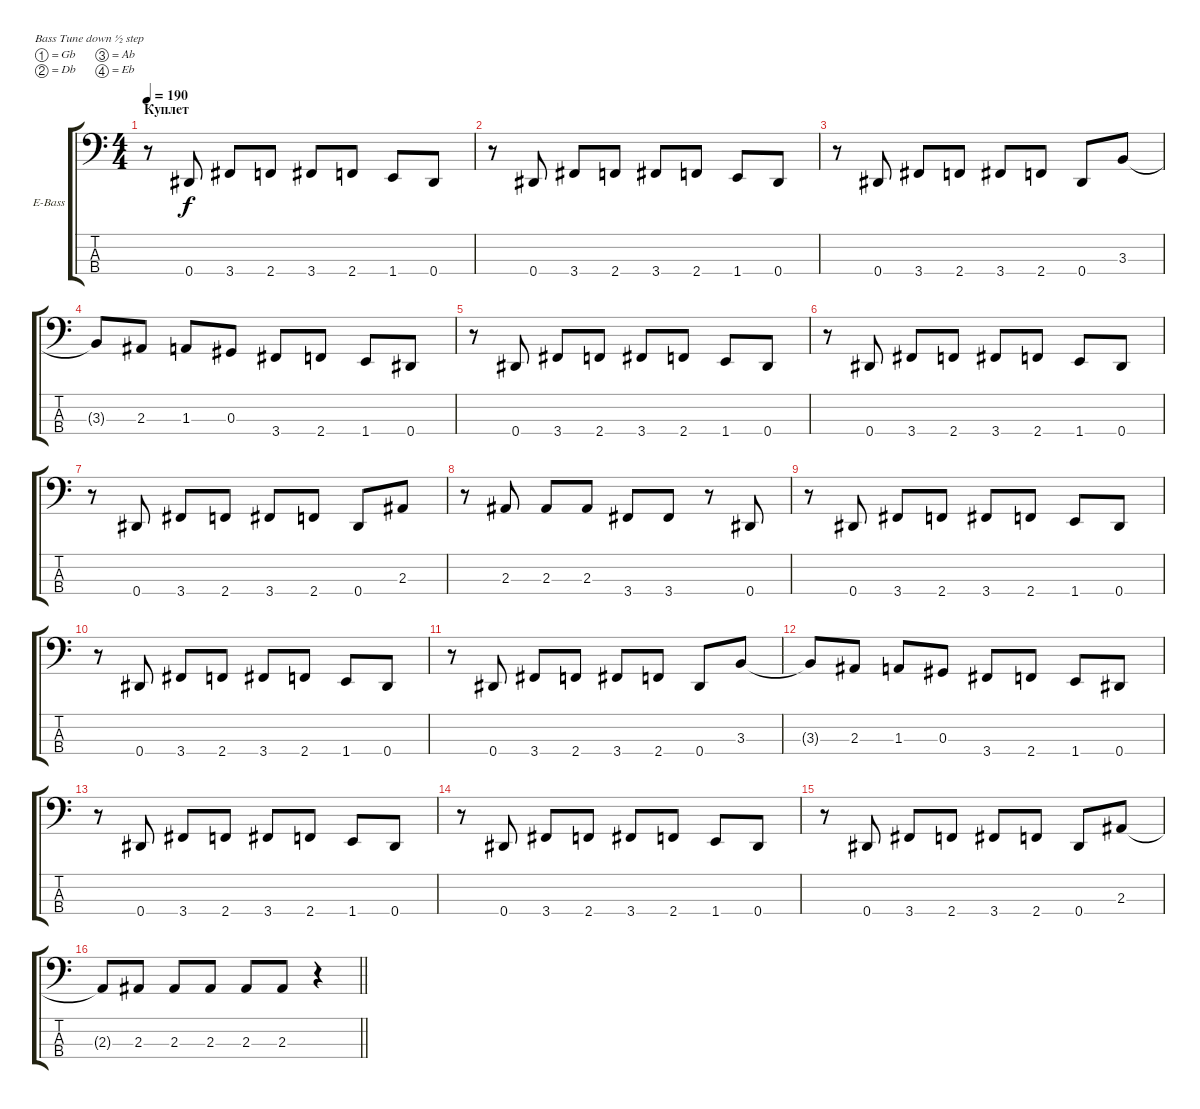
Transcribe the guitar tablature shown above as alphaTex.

\bracketExtendMode groupsimilarinstruments
\firstSystemTrackNameOrientation horizontal
\otherSystemsTrackNameOrientation horizontal
\track ("Виталий Дубинин" "E-Bass") {instrument electricbassfinger}
\staff {score tabs}
\tuning (Gb2 Db2 Ab1 Eb1)
\ts (4 4)
\section ("" "Куплет")
\tempo 190
\clef f4
\ks c
r.8{dy f} 0.4.8 3.4.8 2.4.8 3.4.8 2.4.8 1.4.8 0.4.8 |
r.8 0.4.8 3.4.8 2.4.8 3.4.8 2.4.8 1.4.8 0.4.8 |
r.8 0.4.8 3.4.8 2.4.8 3.4.8 2.4.8 0.4.8 3.3.8 |
3.3{t}.8 2.3.8 1.3.8 0.3.8 3.4.8 2.4.8 1.4.8 0.4.8 |
r.8 0.4.8 3.4.8 2.4.8 3.4.8 2.4.8 1.4.8 0.4.8 |
r.8 0.4.8 3.4.8 2.4.8 3.4.8 2.4.8 1.4.8 0.4.8 |
r.8 0.4.8 3.4.8 2.4.8 3.4.8 2.4.8 0.4.8 2.3.8 |
r.8 2.3.8 2.3.8 2.3.8 3.4.8 3.4.8 r.8 0.4.8 |
r.8 0.4.8 3.4.8 2.4.8 3.4.8 2.4.8 1.4.8 0.4.8 |
r.8 0.4.8 3.4.8 2.4.8 3.4.8 2.4.8 1.4.8 0.4.8 |
r.8 0.4.8 3.4.8 2.4.8 3.4.8 2.4.8 0.4.8 3.3.8 |
3.3{t}.8 2.3.8 1.3.8 0.3.8 3.4.8 2.4.8 1.4.8 0.4.8 |
r.8 0.4.8 3.4.8 2.4.8 3.4.8 2.4.8 1.4.8 0.4.8 |
r.8 0.4.8 3.4.8 2.4.8 3.4.8 2.4.8 1.4.8 0.4.8 |
r.8 0.4.8 3.4.8 2.4.8 3.4.8 2.4.8 0.4.8 2.3.8 |
\barLineRight lightlight
2.3{t}.8 2.3.8 2.3.8 2.3.8 2.3.8 2.3.8 r.4
